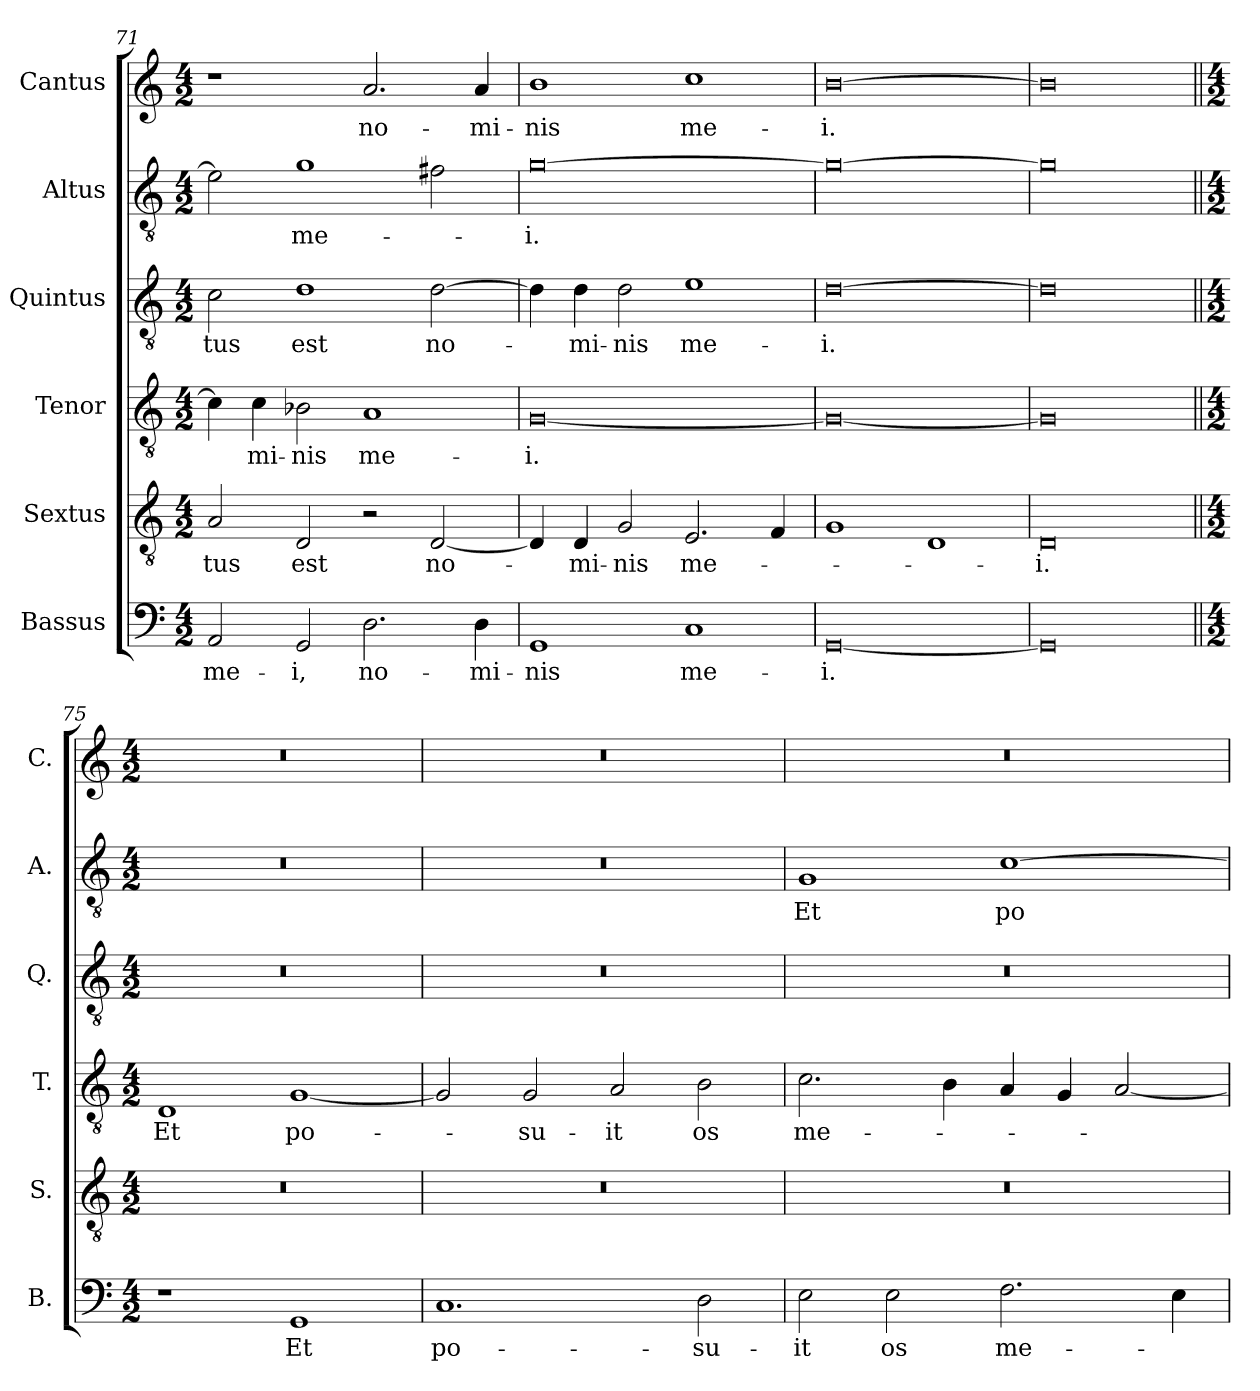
**kern	**text	**kern	**text	**kern	**text	**kern	**text	**kern	**text	**kern	**text
*part6	*part6	*part5	*part5	*part4	*part4	*part3	*part3	*part2	*part2	*part1	*part1
*staff6	*staff6	*staff5	*staff5	*staff4	*staff4	*staff3	*staff3	*staff2	*staff2	*staff1	*staff1
*I"Bassus	*	*I"Sextus	*	*I"Tenor	*	*I"Quintus	*	*I"Altus	*	*I"Cantus	*
*I'B.	*	*I'S.	*	*I'T.	*	*I'Q.	*	*I'A.	*	*I'C.	*
*clefF4	*	*clefGv2	*	*clefGv2	*	*clefGv2	*	*clefGv2	*	*clefG2	*
*k[]	*	*k[]	*	*k[]	*	*k[]	*	*k[]	*	*k[]	*
*M4/2	*	*M4/2	*	*M4/2	*	*M4/2	*	*M4/2	*	*M4/2	*
=71	=71	=71	=71	=71	=71	=71	=71	=71	=71	=71	=71
2AA/	me-	2A/	-tus	4c\]	.	2c\	-tus	2e\]	.	1r	.
.	.	.	.	4c\	-mi-	.	.	.	.	.	.
2GG/	-i,	2D/	est	2B-X\	-nis	1d	est	1g	me-	.	.
2.D\	no-	2r	.	1A	me-	.	.	.	.	2.a/	no-
.	.	[2D/	no-	.	.	[2d\	no-	2f#X\	.	.	.
4D\	-mi-	.	.	.	.	.	.	.	.	4a/	-mi-
=72	=72	=72	=72	=72	=72	=72	=72	=72	=72	=72	=72
1GG	-nis	4D/]	.	[0G	-i.	4d\]	.	[0g	-i.	1b	-nis
.	.	4D/	-mi-	.	.	4d\	-mi-	.	.	.	.
.	.	2G/	-nis	.	.	2d\	-nis	.	.	.	.
1C	me-	2.E/	me-	.	.	1e	me-	.	.	1cc	me-
.	.	4F/	.	.	.	.	.	.	.	.	.
=73	=73	=73	=73	=73	=73	=73	=73	=73	=73	=73	=73
[0GG	-i.	1G	.	0G_	.	[0d	-i.	0g_	.	[0b	-i.
.	.	1D	.	.	.	.	.	.	.	.	.
=74	=74	=74	=74	=74	=74	=74	=74	=74	=74	=74	=74
0GG]	.	0D	-i.	0G]	.	0d]	.	0g]	.	0b]	.
!!LO:LB:g=z
=75||	=75||	=75||	=75||	=75||	=75||	=75||	=75||	=75||	=75||	=75||	=75||
*M4/2	*	*M4/2	*	*M4/2	*	*M4/2	*	*M4/2	*	*M4/2	*
1r	.	0r	.	1D	Et	0r	.	0r	.	0r	.
1GG	Et	.	.	[1G	po-	.	.	.	.	.	.
=76	=76	=76	=76	=76	=76	=76	=76	=76	=76	=76	=76
1.C	po-	0r	.	2G/]	.	0r	.	0r	.	0r	.
.	.	.	.	2G/	-su-	.	.	.	.	.	.
.	.	.	.	2A/	-it	.	.	.	.	.	.
2D\	-su-	.	.	2B\	os	.	.	.	.	.	.
=77	=77	=77	=77	=77	=77	=77	=77	=77	=77	=77	=77
2E\	-it	0r	.	2.c\	me-	0r	.	1G	Et	0r	.
2E\	os	.	.	.	.	.	.	.	.	.	.
.	.	.	.	4B\	.	.	.	.	.	.	.
2.F\	me-	.	.	4A/	.	.	.	[1c	po-	.	.
.	.	.	.	4G/	.	.	.	.	.	.	.
.	.	.	.	[2A/	.	.	.	.	.	.	.
4E\	.	.	.	.	.	.	.	.	.	.	.
=	=	=	=	=	=	=	=	=	=	=	=
*-	*-	*-	*-	*-	*-	*-	*-	*-	*-	*-	*-
